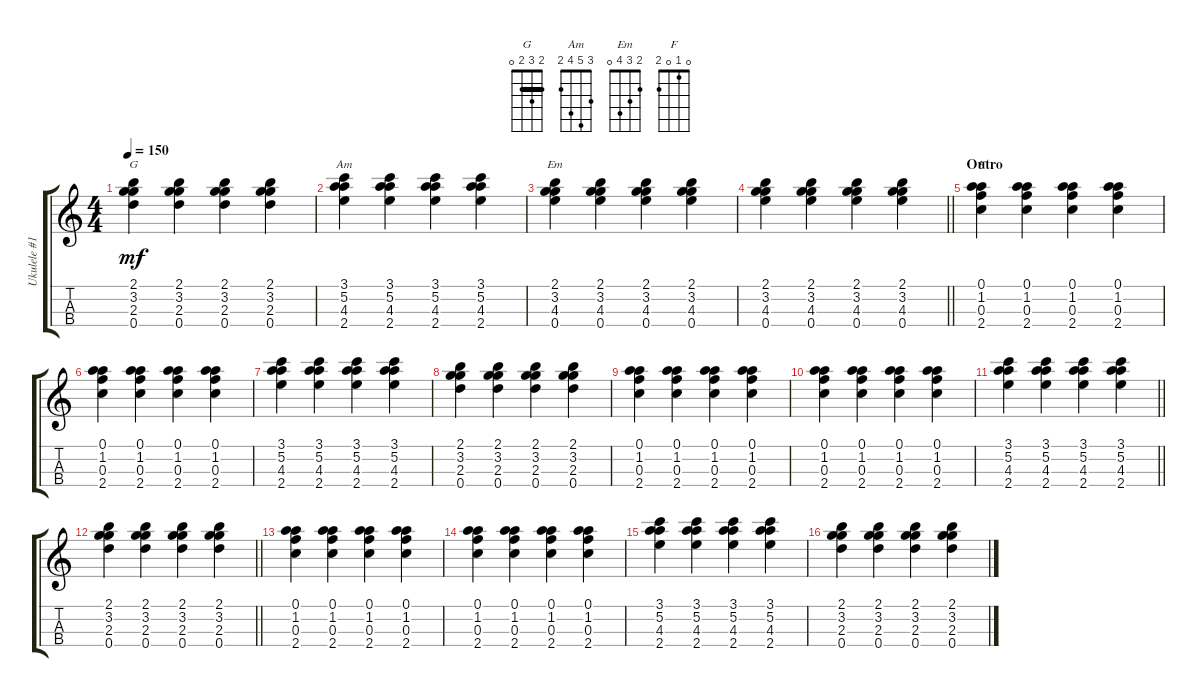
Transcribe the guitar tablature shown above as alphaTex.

\track ("Ukulele #1" "Ukulele #1") {instrument acousticguitarnylon}
\staff {score tabs}
\tuning (A4 E4 C4 G4) {hide}
\chord ("G" 2 3 2 0) {barre 2}
\chord ("Am" 3 5 4 2)
\chord ("Em" 2 3 4 0)
\chord ("F" 0 1 0 2)
\ts (4 4)
\tempo 150
\clef g2
\ks c
(2.1 3.2 2.3 0.4).4{ch "G" dy mf} (2.1 3.2 2.3 0.4).4 (2.1 3.2 2.3 0.4).4 (2.1 3.2 2.3 0.4).4 |
(3.1 5.2 4.3 2.4).4{ch "Am"} (3.1 5.2 4.3 2.4).4 (3.1 5.2 4.3 2.4).4 (3.1 5.2 4.3 2.4).4 |
(2.1 3.2 4.3 0.4).4{ch "Em"} (2.1 3.2 4.3 0.4).4 (2.1 3.2 4.3 0.4).4 (2.1 3.2 4.3 0.4).4 |
\barLineRight lightlight
(2.1 3.2 4.3 0.4).4 (2.1 3.2 4.3 0.4).4 (2.1 3.2 4.3 0.4).4 (2.1 3.2 4.3 0.4).4 |
\section ("" "Outro")
(0.1 1.2 0.3 2.4).4{ch "F"} (0.1 1.2 0.3 2.4).4 (0.1 1.2 0.3 2.4).4 (0.1 1.2 0.3 2.4).4 |
(0.1 1.2 0.3 2.4).4 (0.1 1.2 0.3 2.4).4 (0.1 1.2 0.3 2.4).4 (0.1 1.2 0.3 2.4).4 |
(3.1 5.2 4.3 2.4).4 (3.1 5.2 4.3 2.4).4 (3.1 5.2 4.3 2.4).4 (3.1 5.2 4.3 2.4).4 |
(2.1 3.2 2.3 0.4).4 (2.1 3.2 2.3 0.4).4 (2.1 3.2 2.3 0.4).4 (2.1 3.2 2.3 0.4).4 |
(0.1 1.2 0.3 2.4).4 (0.1 1.2 0.3 2.4).4 (0.1 1.2 0.3 2.4).4 (0.1 1.2 0.3 2.4).4 |
(0.1 1.2 0.3 2.4).4 (0.1 1.2 0.3 2.4).4 (0.1 1.2 0.3 2.4).4 (0.1 1.2 0.3 2.4).4 |
\barLineRight lightlight
(3.1 5.2 4.3 2.4).4 (3.1 5.2 4.3 2.4).4 (3.1 5.2 4.3 2.4).4 (3.1 5.2 4.3 2.4).4 |
\barLineRight lightlight
(2.1 3.2 2.3 0.4).4 (2.1 3.2 2.3 0.4).4 (2.1 3.2 2.3 0.4).4 (2.1 3.2 2.3 0.4).4 |
(0.1 1.2 0.3 2.4).4 (0.1 1.2 0.3 2.4).4 (0.1 1.2 0.3 2.4).4 (0.1 1.2 0.3 2.4).4 |
(0.1 1.2 0.3 2.4).4 (0.1 1.2 0.3 2.4).4 (0.1 1.2 0.3 2.4).4 (0.1 1.2 0.3 2.4).4 |
(3.1 5.2 4.3 2.4).4 (3.1 5.2 4.3 2.4).4 (3.1 5.2 4.3 2.4).4 (3.1 5.2 4.3 2.4).4 |
(2.1 3.2 2.3 0.4).4 (2.1 3.2 2.3 0.4).4 (2.1 3.2 2.3 0.4).4 (2.1 3.2 2.3 0.4).4
